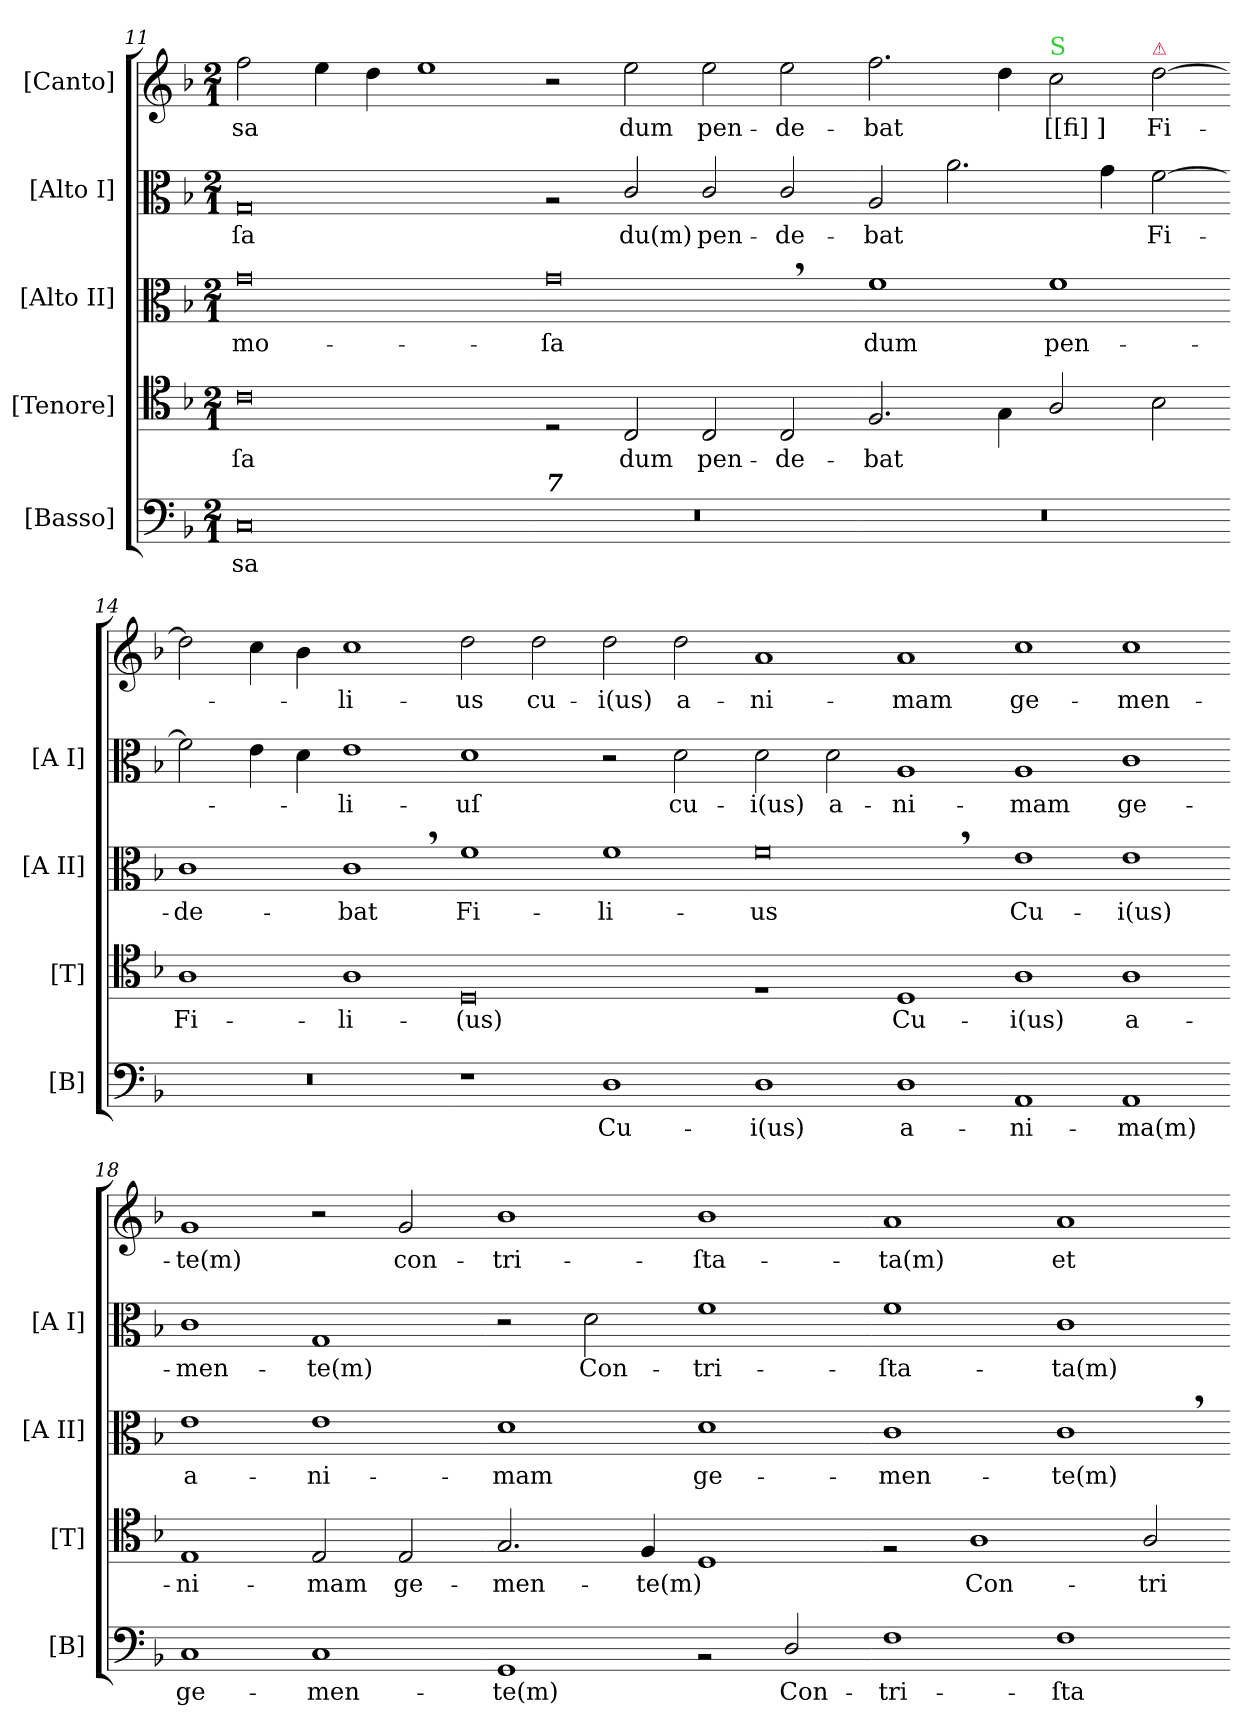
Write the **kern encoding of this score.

**kern	**text	**kern	**text	**kern	**text	**kern	**text	**kern	**text
*part5	*part5	*part4	*part4	*part3	*part3	*part2	*part2	*part1	*part1
*staff5	*staff5	*staff4	*staff4	*staff3	*staff3	*staff2	*staff2	*staff1	*staff1
*I"[Basso]	*	*I"[Tenore]	*	*I"[Alto II]	*	*I"[Alto I]	*	*I"[Canto]	*
*I'[B]	*	*I'[T]	*	*I'[A II]	*	*I'[A I]	*	*	*
*clefF4	*	*clefC4	*	*clefC3	*	*clefC3	*	*clefG2	*
*k[b-]	*	*k[b-]	*	*k[b-]	*	*k[b-]	*	*k[b-]	*
*M2/1	*	*M2/1	*	*M2/1	*	*M2/1	*	*M2/1	*
=11	=11	=11	=11	=11	=11	=11	=11	=11	=11
0C	sa	0c	-ſa	0g	-mo-	0G	-ſa	2ff\	-sa
.	.	.	.	.	.	.	.	4ee\	.
.	.	.	.	.	.	.	.	4dd\	.
.	.	.	.	.	.	.	.	1ee	.
=12-	=12-	=12-	=12-	=12-	=12-	=12-	=12-	=12-	=12-
!LO:TX:a:Bi:t=7	!	!	!	!	!	!	!	!	!
0r	.	2rD	.	0g,<	-ſa	2rA	.	2r	.
.	.	2C/	dum	.	.	2c/	du(m)	2ee\	dum
.	.	2C/	pen-	.	.	2c/	pen-	2ee\	pen-
.	.	2C/	-de-	.	.	2c/	-de-	2ee\	-de-
=13-	=13-	=13-	=13-	=13-	=13-	=13-	=13-	=13-	=13-
0r	.	2.F/	-bat	1f	dum	2A/	-bat	2.ff\	-bat
.	.	.	.	.	.	2.a\	.	.	.
.	.	4G\	.	.	.	.	.	4dd\	.
!	!	!	!	!	!	!	!	!LO:TX:a:color=limegreen:t=S	!
.	.	2A/	.	1f	pen-	.	.	2cc\	[[fi]]
.	.	.	.	.	.	4g\	.	.	.
!	!	!	!	!	!	!	!	!LO:TX:a:color=crimson:t=⚠	!
.	.	2B-\	.	.	.	[2f\	Fi-	[2dd\	Fi-
=14-	=14-	=14-	=14-	=14-	=14-	=14-	=14-	=14-	=14-
0r	.	1A	Fi-	1c	-de-	2f\]	.	2dd\]	.
.	.	.	.	.	.	4e\	.	4cc\	.
.	.	.	.	.	.	4d\	.	4b-\	.
.	.	1A	-li-	1c,<	-bat	1e	-li-	1cc	-li-
=15-	=15-	=15-	=15-	=15-	=15-	=15-	=15-	=15-	=15-
1r	.	0D	-(us)	1f	Fi-	1d	-uſ	2dd\	-us
.	.	.	.	.	.	.	.	2dd\	cu-
1D	Cu-	.	.	1f	-li-	2r	.	2dd\	-i(us)
.	.	.	.	.	.	2d\	cu-	2dd\	a-
=16-	=16-	=16-	=16-	=16-	=16-	=16-	=16-	=16-	=16-
1D	-i(us)	1rF	.	0f,<	us	2d\	-i(us)	1a	-ni-
.	.	.	.	.	.	2d\	a-	.	.
1D	a-	1D	Cu-	.	.	1A	-ni-	1a	-mam
=17-	=17-	=17-	=17-	=17-	=17-	=17-	=17-	=17-	=17-
1AA	-ni-	1A	-i(us)	1e	Cu-	1A	-mam	1cc	ge-
1AA	-ma(m)	1A	a-	1e	-i(us)	1c	ge-	1cc	-men-
=18-	=18-	=18-	=18-	=18-	=18-	=18-	=18-	=18-	=18-
1C	ge-	1E	-ni-	1e	a-	1c	-men-	1g	-te(m)
1C	-men-	2E/	-mam	1e	-ni-	1G	-te(m)	2r	.
.	.	2E/	ge-	.	.	.	.	2g/	con-
=19-	=19-	=19-	=19-	=19-	=19-	=19-	=19-	=19-	=19-
1GG	-te(m)	2.G/	-men-	1d	-mam	2r	.	1b-	-tri-
.	.	.	.	.	.	2d\	Con-	.	.
.	.	4F/	-te(m)	.	.	.	.	.	.
2rBB	.	1D	.	1d	ge-	1f	-tri-	1b-	-ſta-
2D/	Con-	.	.	.	.	.	.	.	.
=20-	=20-	=20-	=20-	=20-	=20-	=20-	=20-	=20-	=20-
1F	-tri-	2rF	.	1c	-men-	1f	-ſta-	1a	-ta(m)
.	.	1A	Con-	.	.	.	.	.	.
1F	-ſta-	.	.	1c,<	-te(m)	1c	-ta(m)	1a	et
.	.	2A/	-tri-	.	.	.	.	.	.
=-	=-	=-	=-	=-	=-	=-	=-	=-	=-
*-	*-	*-	*-	*-	*-	*-	*-	*-	*-
